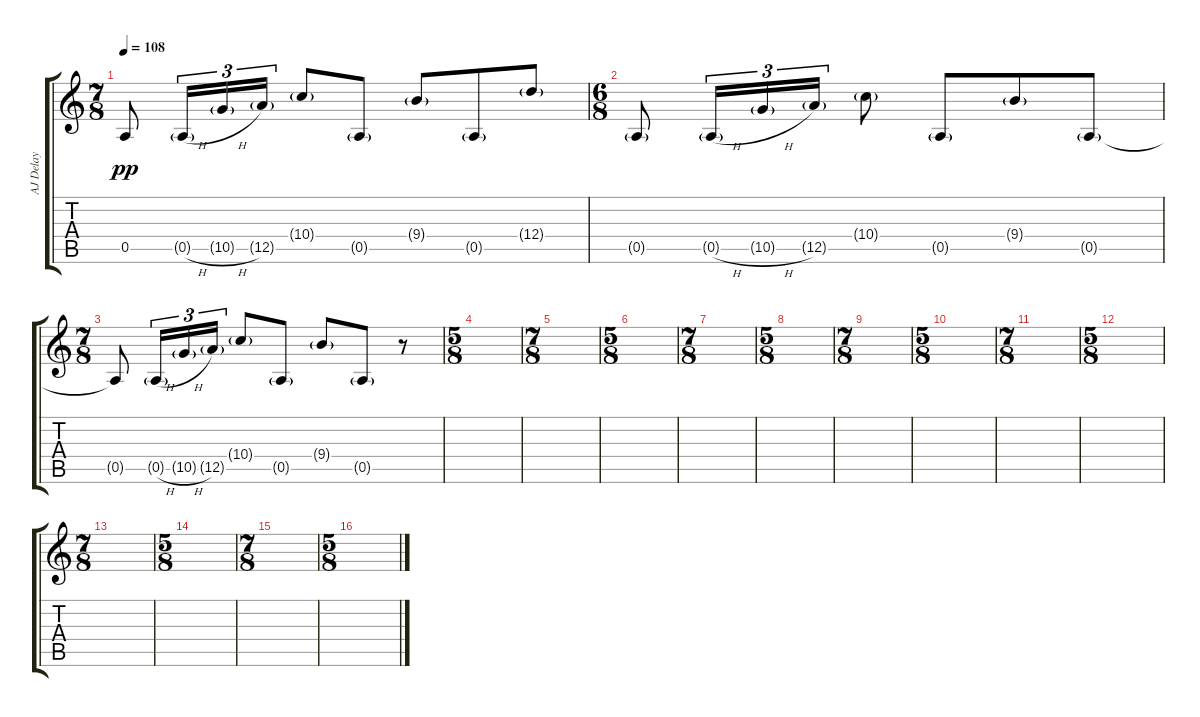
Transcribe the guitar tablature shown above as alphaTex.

\track ("AJ Delay" "AJ Delay") {instrument overdrivenguitar}
\staff {score tabs}
\tuning (E4 B3 G3 D3 A2 D2) {hide}
\ts (7 8)
\tempo 108
\clef g2
\ks c
0.5{t}.8{dy pp} 0.5{h g}.16{tu (3 2)} 10.5{h g}.16{tu (3 2)} 12.5{g}.16{tu (3 2)} 10.4{g}.8 0.5{g}.8 9.4{g}.8 0.5{g}.8 12.4{g}.8 |
\ts (6 8)
0.5{g}.8 0.5{h g}.16{tu (3 2)} 10.5{h g}.16{tu (3 2)} 12.5{g}.16{tu (3 2)} 10.4{g}.8 0.5{g}.8 9.4{g}.8 0.5{g}.8 |
\ts (7 8)
0.5{t}.8 0.5{h g}.16{tu (3 2)} 10.5{h g}.16{tu (3 2)} 12.5{g}.16{tu (3 2)} 10.4{g}.8 0.5{g}.8 9.4{g}.8 0.5{g}.8 r.8 |
\ts (5 8)
|
\ts (7 8)
|
\ts (5 8)
|
\ts (7 8)
|
\ts (5 8)
|
\ts (7 8)
|
\ts (5 8)
|
\ts (7 8)
|
\ts (5 8)
|
\ts (7 8)
|
\ts (5 8)
|
\ts (7 8)
|
\ts (5 8)
